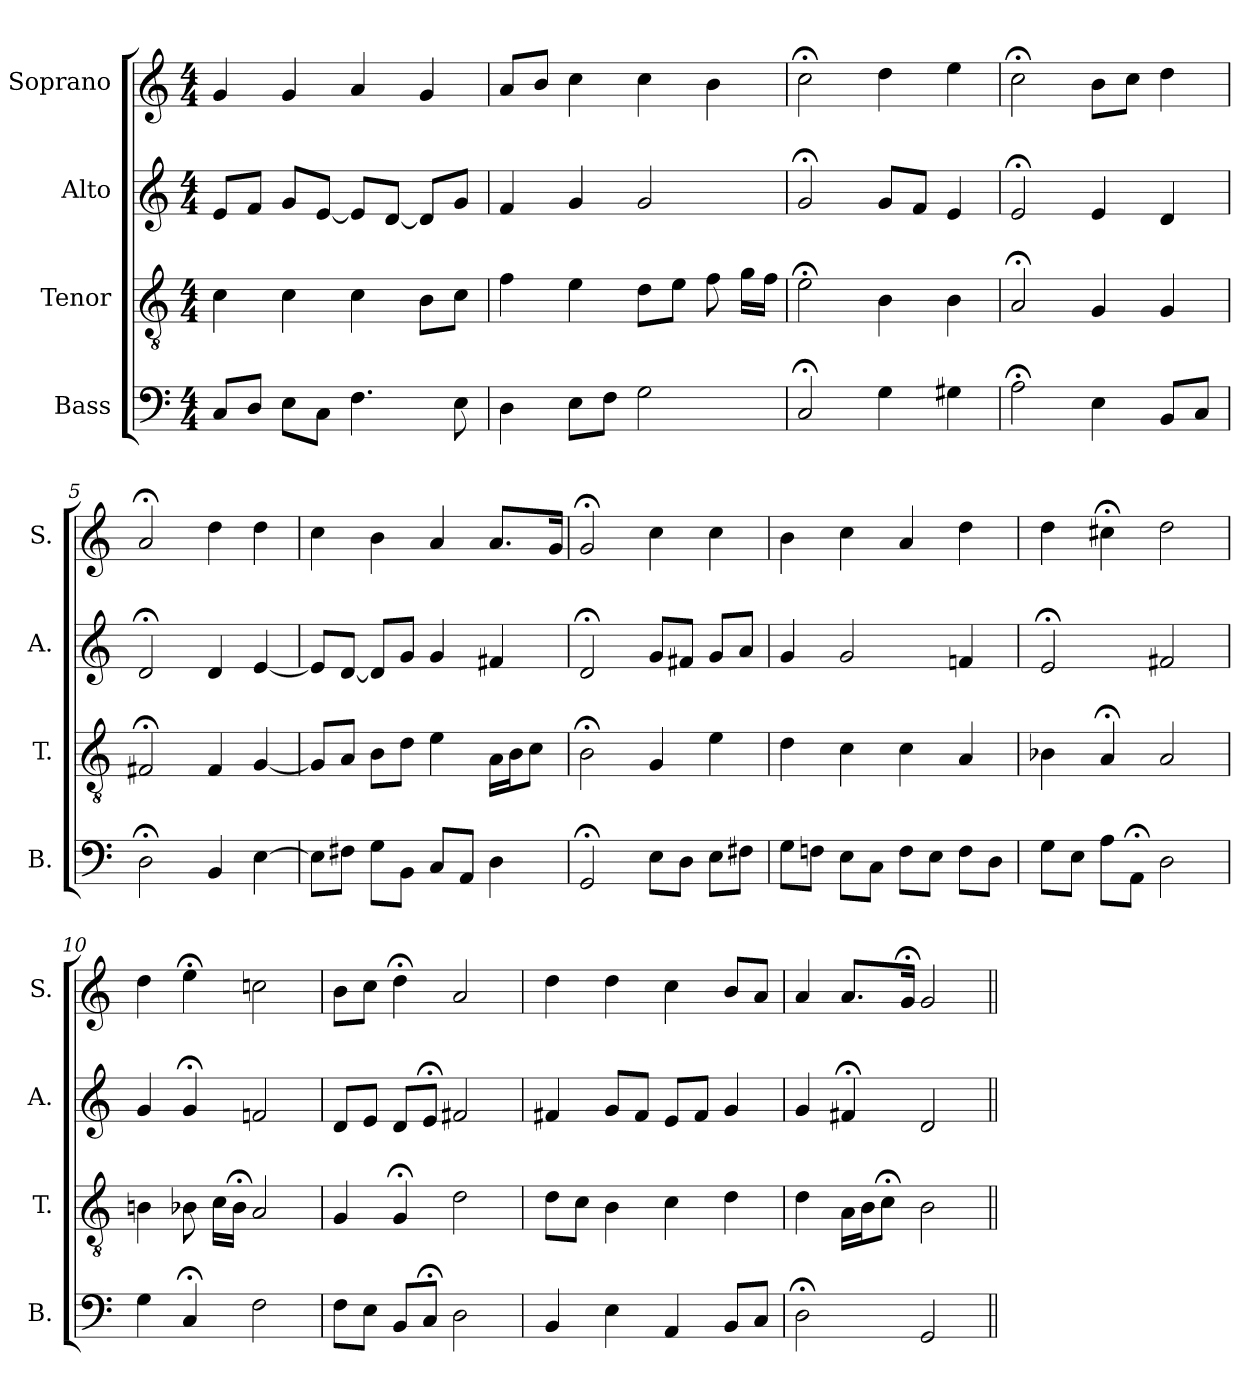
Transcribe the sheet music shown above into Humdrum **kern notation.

**kern	**kern	**kern	**kern
*part4	*part3	*part2	*part1
*staff4	*staff3	*staff2	*staff1
*I"Bass	*I"Tenor	*I"Alto	*I"Soprano
*I'B.	*I'T.	*I'A.	*I'S.
*clefF4	*clefGv2	*clefG2	*clefG2
*	*ITrd7c12	*	*
*k[]	*k[]	*k[]	*k[]
*C:	*C:	*C:	*C:
*M4/4	*M4/4	*M4/4	*M4/4
=1	=1	=1	=1
8C/L	4C\	8e/L	4g/
8D/J	.	8f/J	.
8E\L	4C\	8g/L	4g/
8C\J	.	[8e/J	.
4.F\	4C\	8e/L]	4a/
.	.	[8d/J	.
.	8BB\L	8d/L]	4g/
8E\	8C\J	8g/J	.
=2	=2	=2	=2
4D\	4F\	4f/	8a/L
.	.	.	8b/J
8E\L	4E\	4g/	4cc\
8F\J	.	.	.
2G\	8D\L	2g/	4cc\
.	8E\J	.	.
.	8F\	.	4b\
.	16G\LL	.	.
.	16F\JJ	.	.
=3	=3	=3	=3
2C;</	2E;<\	2g;</	2cc;<\
4G\	4BB\	8g/L	4dd\
.	.	8f/J	.
4G#X\	4BB\	4e/	4ee\
=4	=4	=4	=4
2A;<\	2AA;</	2e;</	2cc;<\
4E\	4GG/	4e/	8b\L
.	.	.	8cc\J
8BB/L	4GG/	4d/	4dd\
8C/J	.	.	.
!!LO:LB:g=z
=5	=5	=5	=5
2D;<\	2FF#X;</	2d;</	2a;</
4BB/	4FF#/	4d/	4dd\
[4E\	[4GG/	[4e/	4dd\
=6	=6	=6	=6
8E\L]	8GG/L]	8e/L]	4cc\
8F#X\J	8AA/J	[8d/J	.
8G\L	8BB\L	8d/L]	4b\
8BB\J	8D\J	8g/J	.
8C/L	4E\	4g/	4a/
8AA/J	.	.	.
4D\	16AA\LL	4f#X/	8.a/L
.	16BB\J	.	.
.	8C\J	.	.
.	.	.	16g/Jk
=7	=7	=7	=7
2GG;</	2BB;<\	2d;</	2g;</
8E\L	4GG/	8g/L	4cc\
8D\J	.	8f#X/J	.
8E\L	4E\	8g/L	4cc\
8F#X\J	.	8a/J	.
=8	=8	=8	=8
8G\L	4D\	4g/	4b\
8Fn\J	.	.	.
8E\L	4C\	2g/	4cc\
8C\J	.	.	.
8F\L	4C\	.	4a/
8E\J	.	.	.
8F\L	4AA/	4fn/	4dd\
8D\J	.	.	.
!!LO:PB:g=z
=9	=9	=9	=9
8G\L	4BB-X\	2e;</	4dd\
8E\J	.	.	.
8A\L	4AA;</	.	4cc#X;<\
8AA;<\J	.	.	.
2D\	2AA/	2f#X/	2dd\
=10	=10	=10	=10
4G\	4BBn\	4g/	4dd\
4C;</	8BB-X\	4g;</	4ee;<\
.	16C\LL	.	.
.	16BB-;<\JJ	.	.
2F\	2AA/	2fn/	2ccn\
=11	=11	=11	=11
8F\L	4GG/	8d/L	8b\L
8E\J	.	8e/J	8cc\J
8BB/L	4GG;</	8d/L	4dd;<\
8C;</J	.	8e;</J	.
2D\	2D\	2f#X/	2a/
=12	=12	=12	=12
4BB/	8D\L	4f#X/	4dd\
.	8C\J	.	.
4E\	4BB\	8g/L	4dd\
.	.	8f#/J	.
4AA/	4C\	8e/L	4cc\
.	.	8f#/J	.
8BB/L	4D\	4g/	8b/L
8C/J	.	.	8a/J
=13	=13	=13	=13
2D;<\	4D\	4g/	4a/
.	16AA\LL	4f#X;</	8.a/L
.	16BB\J	.	.
.	8C;<\J	.	.
.	.	.	16g;</Jk
2GG/	2BB\	2d/	2g/
=||	=||	=||	=||
*-	*-	*-	*-
